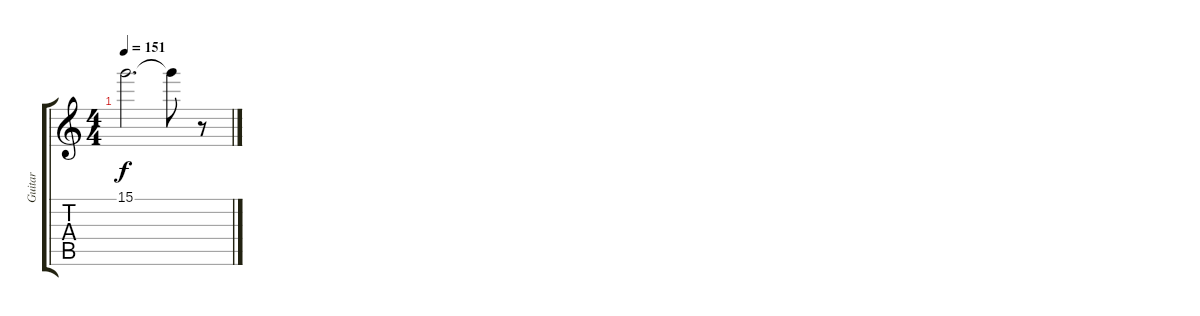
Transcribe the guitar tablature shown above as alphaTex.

\track ("Guitar" "Guitar") {instrument distortionguitar}
\staff {score tabs}
\tuning (E4 B3 G3 D3 A2 E2) {hide}
\ts (4 4)
\tempo 151
\clef g2
\ks c
15.1{t}.2{d dy f} 15.1{t}.8 r.8
